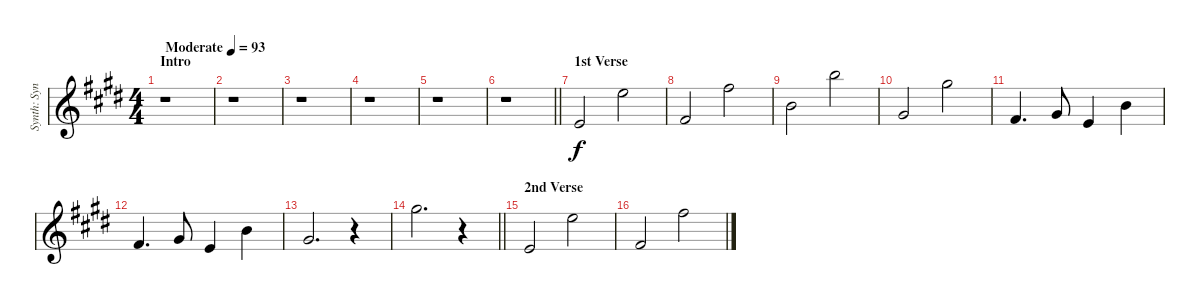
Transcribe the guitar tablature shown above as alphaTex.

\track ("Synth: Synth" "Synth: Syn") {instrument stringensemble2}
\staff {score}
\tuning (E4 B3 G3 D3 A2 E2) {hide}
\ts (4 4)
\section ("" "Intro")
\tempo (93 "Moderate")
\clef g2
\ks c#minor
r.1{dy f instrument stringensemble2} |
r.1 |
r.1 |
r.1 |
r.1 |
\barLineRight lightlight
r.1 |
\section ("" "1st Verse")
14.4.2 12.1.2 |
11.3.2 14.1.2 |
12.2.2 19.1.2 |
18.4.2 16.1.2 |
16.4.4{d} 13.3.8 14.4.4 12.2.4 |
11.3.4{d} 9.2.8 9.3.4 7.1.4 |
9.2.2{d} r.4 |
\barLineRight lightlight
16.1.2{d} r.4 |
\section ("" "2nd Verse")
14.4.2 12.1.2 |
11.3.2 14.1.2
